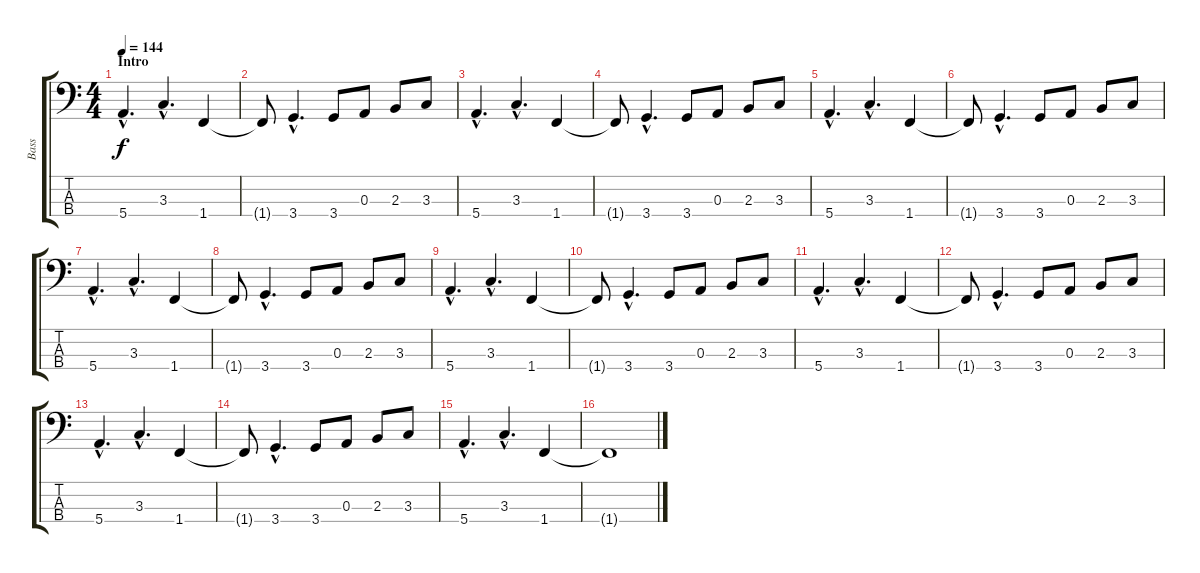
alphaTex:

\track ("Bass" "Bass") {instrument electricbassfinger}
\staff {score tabs}
\tuning (G2 D2 A1 E1) {hide}
\ts (4 4)
\section ("" "Intro")
\tempo 144
\clef f4
\ks c
5.4{hac}.4{d dy f instrument electricbassfinger} 3.3{hac}.4{d} 1.4.4 |
1.4{t}.8 3.4{hac}.4{d} 3.4.8 0.3.8 2.3.8 3.3.8 |
5.4{hac}.4{d} 3.3{hac}.4{d} 1.4.4 |
1.4{t}.8 3.4{hac}.4{d} 3.4.8 0.3.8 2.3.8 3.3.8 |
5.4{hac}.4{d} 3.3{hac}.4{d} 1.4.4 |
1.4{t}.8 3.4{hac}.4{d} 3.4.8 0.3.8 2.3.8 3.3.8 |
5.4{hac}.4{d} 3.3{hac}.4{d} 1.4.4 |
1.4{t}.8 3.4{hac}.4{d} 3.4.8 0.3.8 2.3.8 3.3.8 |
5.4{hac}.4{d} 3.3{hac}.4{d} 1.4.4 |
1.4{t}.8 3.4{hac}.4{d} 3.4.8 0.3.8 2.3.8 3.3.8 |
5.4{hac}.4{d} 3.3{hac}.4{d} 1.4.4 |
1.4{t}.8 3.4{hac}.4{d} 3.4.8 0.3.8 2.3.8 3.3.8 |
5.4{hac}.4{d} 3.3{hac}.4{d} 1.4.4 |
1.4{t}.8 3.4{hac}.4{d} 3.4.8 0.3.8 2.3.8 3.3.8 |
5.4{hac}.4{d} 3.3{hac}.4{d} 1.4.4 |
1.4{t}.1
